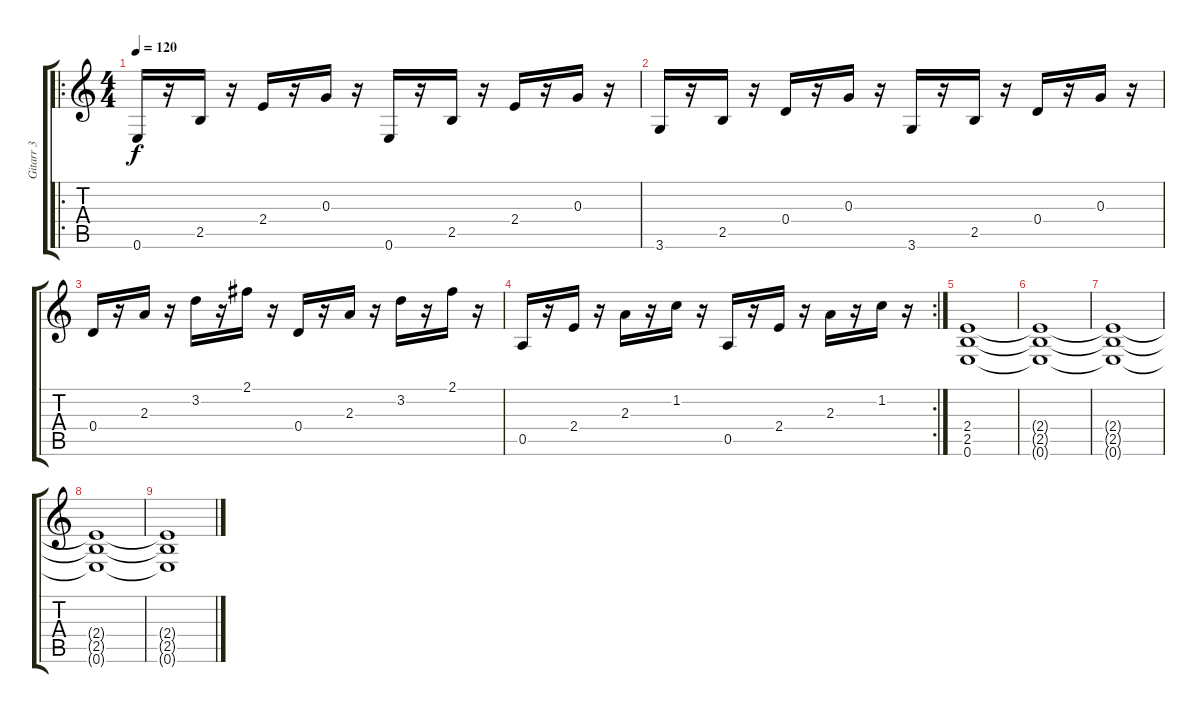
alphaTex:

\track ("Gitarr 3" "Gitarr 3") {instrument overdrivenguitar}
\staff {score tabs}
\tuning (E4 B3 G3 D3 A2 E2) {hide}
\ro
\ts (4 4)
\tempo 120
\clef g2
\ks c
0.6.16{dy f} r.16 2.5.16 r.16 2.4.16 r.16 0.3.16 r.16 0.6.16 r.16 2.5.16 r.16 2.4.16 r.16 0.3.16 r.16 |
3.6.16 r.16 2.5.16 r.16 0.4.16 r.16 0.3.16 r.16 3.6.16 r.16 2.5.16 r.16 0.4.16 r.16 0.3.16 r.16 |
0.4.16 r.16 2.3.16 r.16 3.2.16 r.16 2.1.16 r.16 0.4.16 r.16 2.3.16 r.16 3.2.16 r.16 2.1.16 r.16 |
\rc 2
0.5.16 r.16 2.4.16 r.16 2.3.16 r.16 1.2.16 r.16 0.5.16 r.16 2.4.16 r.16 2.3.16 r.16 1.2.16 r.16 |
(2.4 2.5 0.6).1 |
(2.4{t} 2.5{t} 0.6{t}).1 |
(2.4{t} 2.5{t} 0.6{t}).1 |
(2.4{t} 2.5{t} 0.6{t}).1 |
(2.4{t} 2.5{t} 0.6{t}).1
